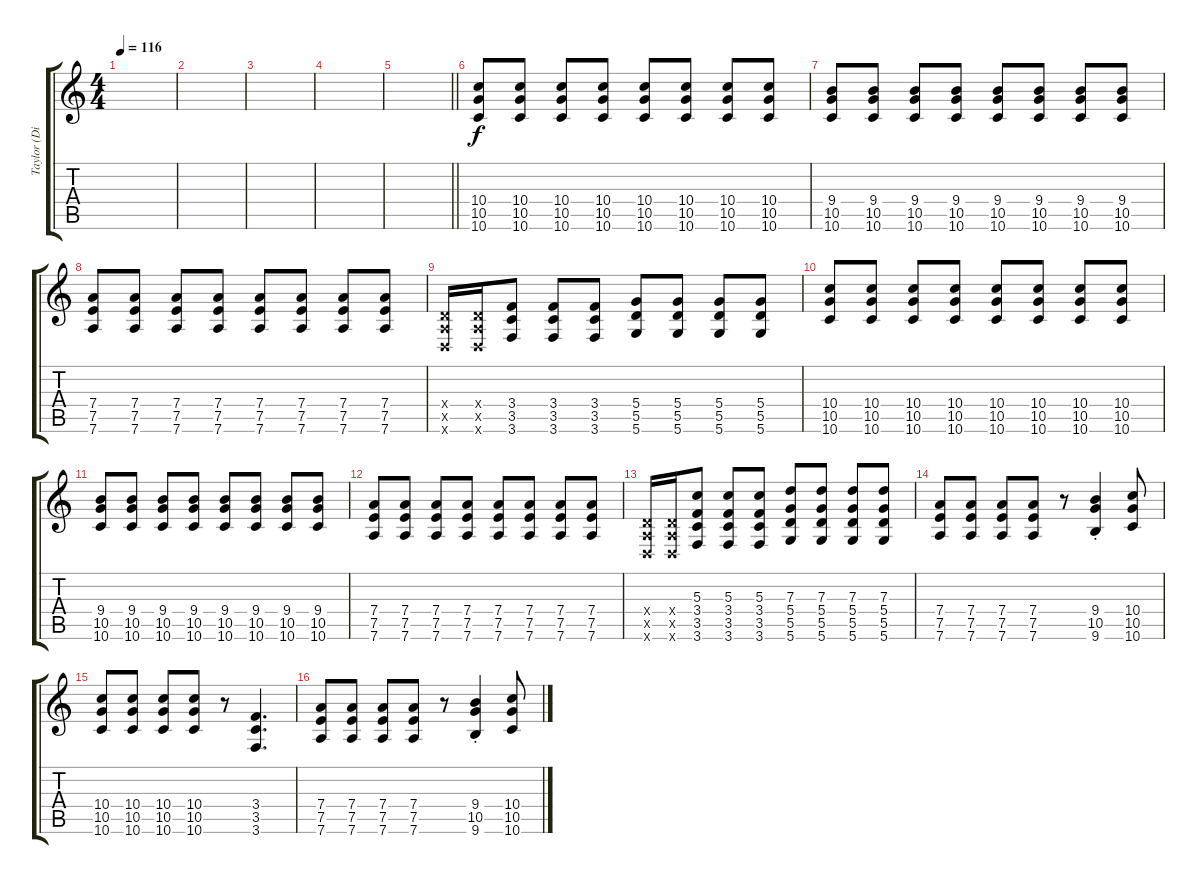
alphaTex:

\track ("Taylor (Distortion)" "Taylor (Di") {instrument distortionguitar}
\staff {score tabs}
\tuning (E4 B3 G3 D3 A2 D2) {hide}
\ts (4 4)
\tempo 116
\clef g2
\ks c
|
|
|
|
\barLineRight lightlight
|
(10.4 10.5 10.6).8 (10.4 10.5 10.6).8 (10.4 10.5 10.6).8 (10.4 10.5 10.6).8 (10.4 10.5 10.6).8 (10.4 10.5 10.6).8 (10.4 10.5 10.6).8 (10.4 10.5 10.6).8 |
(9.4 10.5 10.6).8 (9.4 10.5 10.6).8 (9.4 10.5 10.6).8 (9.4 10.5 10.6).8 (9.4 10.5 10.6).8 (9.4 10.5 10.6).8 (9.4 10.5 10.6).8 (9.4 10.5 10.6).8 |
(7.4 7.5 7.6).8 (7.4 7.5 7.6).8 (7.4 7.5 7.6).8 (7.4 7.5 7.6).8 (7.4 7.5 7.6).8 (7.4 7.5 7.6).8 (7.4 7.5 7.6).8 (7.4 7.5 7.6).8 |
(0.4{x} 0.5{x} 0.6{x}).16 (0.4{x} 0.5{x} 0.6{x}).16 (3.4 3.5 3.6).8 (3.4 3.5 3.6).8 (3.4 3.5 3.6).8 (5.4 5.5 5.6).8 (5.4 5.5 5.6).8 (5.4 5.5 5.6).8 (5.4 5.5 5.6).8 |
(10.4 10.5 10.6).8 (10.4 10.5 10.6).8 (10.4 10.5 10.6).8 (10.4 10.5 10.6).8 (10.4 10.5 10.6).8 (10.4 10.5 10.6).8 (10.4 10.5 10.6).8 (10.4 10.5 10.6).8 |
(9.4 10.5 10.6).8 (9.4 10.5 10.6).8 (9.4 10.5 10.6).8 (9.4 10.5 10.6).8 (9.4 10.5 10.6).8 (9.4 10.5 10.6).8 (9.4 10.5 10.6).8 (9.4 10.5 10.6).8 |
(7.4 7.5 7.6).8 (7.4 7.5 7.6).8 (7.4 7.5 7.6).8 (7.4 7.5 7.6).8 (7.4 7.5 7.6).8 (7.4 7.5 7.6).8 (7.4 7.5 7.6).8 (7.4 7.5 7.6).8 |
(0.4{x} 0.5{x} 0.6{x}).16 (0.4{x} 0.5{x} 0.6{x}).16 (5.3 3.4 3.5 3.6).8 (5.3 3.4 3.5 3.6).8 (5.3 3.4 3.5 3.6).8 (7.3 5.4 5.5 5.6).8 (7.3 5.4 5.5 5.6).8 (7.3 5.4 5.5 5.6).8 (7.3 5.4 5.5 5.6).8 |
(7.4 7.5 7.6).8 (7.4 7.5 7.6).8 (7.4 7.5 7.6).8 (7.4 7.5 7.6).8 r.8 (9.4{st} 10.5{st} 9.6{st}).4 (10.4 10.5 10.6).8 |
(10.4 10.5 10.6).8 (10.4 10.5 10.6).8 (10.4 10.5 10.6).8 (10.4 10.5 10.6).8 r.8 (3.4 3.5 3.6).4{d} |
(7.4 7.5 7.6).8 (7.4 7.5 7.6).8 (7.4 7.5 7.6).8 (7.4 7.5 7.6).8 r.8 (9.4{st} 10.5{st} 9.6{st}).4 (10.4 10.5 10.6).8
